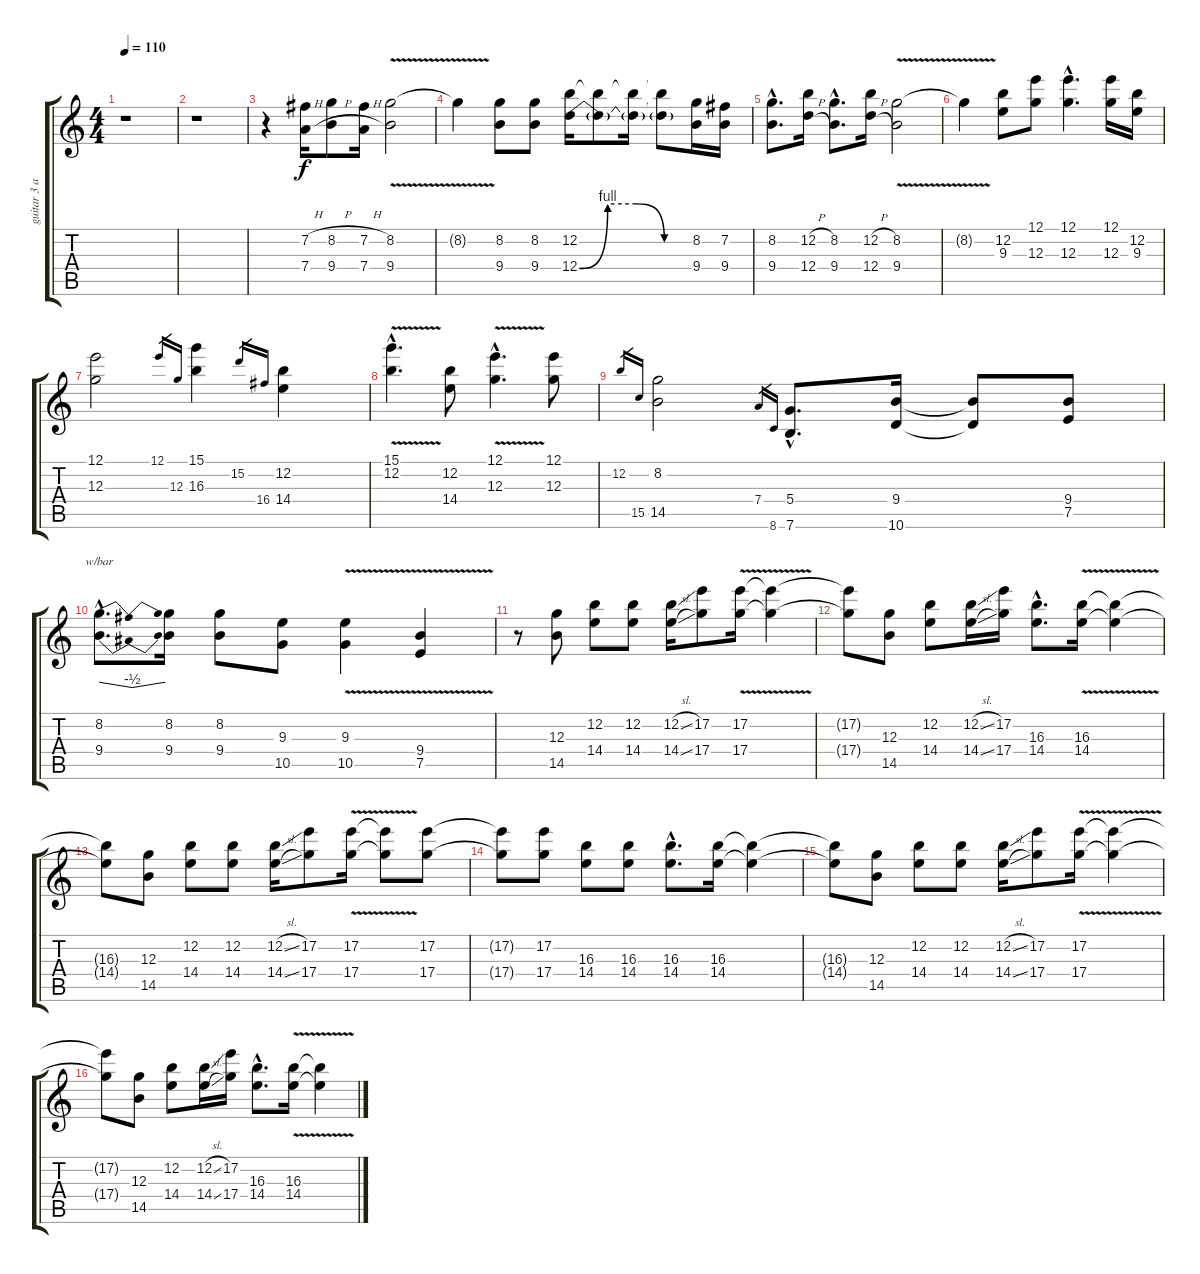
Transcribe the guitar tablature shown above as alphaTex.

\track ("guitar 3 and 4" "guitar 3 a") {instrument overdrivenguitar}
\staff {score tabs}
\tuning (E4 B3 G3 D3 A2 E2) {hide}
\ts (4 4)
\tempo 110
\clef g2
\ks c
r.1{dy f} |
r.1 |
r.4 (7.2{h} 7.4{h}).16 (8.2{h} 9.4{h}).8 (7.2{h} 7.4{h}).16 (8.2{v} 9.4{v}).2 |
8.2{t}.4 (8.2 9.4).8 (8.2 9.4).8 (12.2 12.4{be (custom 0 0 15 4 30 4 45 0 60 0)}).16 (12.2{t} 12.4{t}).8 (12.2{t} 12.4{t}).16 (12.2{t} 12.4{t}).8 (8.2 9.4).16 (7.2 9.4).16 |
(8.2{hac} 9.4{hac}).8{d} (12.2{h} 12.4{h}).16 (8.2{hac} 9.4{hac}).8{d} (12.2{h} 12.4{h}).16 (8.2{v} 9.4{v}).2 |
8.2{t}.4 (12.2 9.3).8 (12.1 12.3).8 (12.1{hac} 12.3{hac}).4{d} (12.1 12.3).16 (12.2 9.3).16 |
(12.1 12.3).2 12.1.16{gr} 12.3.16{gr} (15.1 16.3).4 15.2.16{gr} 16.4.16{gr} (12.2 14.4).4 |
(15.1{v hac} 12.2{v hac}).4{d} (12.2 14.4).8 (12.1{v hac} 12.3{v hac}).4{d} (12.1 12.3).8 |
12.2.16{gr} 15.5.16{gr} (8.2 14.5).2 7.4.16{gr} 8.6.16{gr} (5.4{hac} 7.6{hac}).8{d} (9.4 10.6).16 (9.4{t} 10.6{t}).8 (9.4 7.5).8 |
(8.2{hac} 9.4{hac}).8{d tbe (dip default 0 0 30 -2 60 0)} (8.2 9.4).16 (8.2 9.4).8 (9.3 10.5).8 (9.3{v} 10.5{v}).4 (9.4{v} 7.5{v}).4 |
r.8 (12.3 14.5).8 (12.2 14.4).8 (12.2 14.4).8 (12.2{sl} 14.4{sl}).16 (17.2 17.4).8 (17.2{v} 17.4{v}).16 (17.2{t} 17.4{t}).4 |
(17.2{t} 17.4{t}).8 (12.3 14.5).8 (12.2 14.4).8 (12.2{sl} 14.4{sl}).16 (17.2 17.4).16 (16.3{hac} 14.4{hac}).8{d} (16.3{v} 14.4{v}).16 (16.3{t} 14.4{t}).4 |
(16.3{t} 14.4{t}).8 (12.3 14.5).8 (12.2 14.4).8 (12.2 14.4).8 (12.2{sl} 14.4{sl}).16 (17.2 17.4).8 (17.2{v} 17.4{v}).16 (17.2{t} 17.4{t}).8 (17.2 17.4).8 |
(17.2{t} 17.4{t}).8 (17.2 17.4).8 (16.3 14.4).8 (16.3 14.4).8 (16.3{hac} 14.4{hac}).8{d} (16.3 14.4).16 (16.3{t} 14.4{t}).4 |
(16.3{t} 14.4{t}).8 (12.3 14.5).8 (12.2 14.4).8 (12.2 14.4).8 (12.2{sl} 14.4{sl}).16 (17.2 17.4).8 (17.2{v} 17.4{v}).16 (17.2{t} 17.4{t}).4 |
(17.2{t} 17.4{t}).8 (12.3 14.5).8 (12.2 14.4).8 (12.2{sl} 14.4{sl}).16 (17.2 17.4).16 (16.3{hac} 14.4{hac}).8{d} (16.3{v} 14.4{v}).16 (16.3{t} 14.4{t}).4
